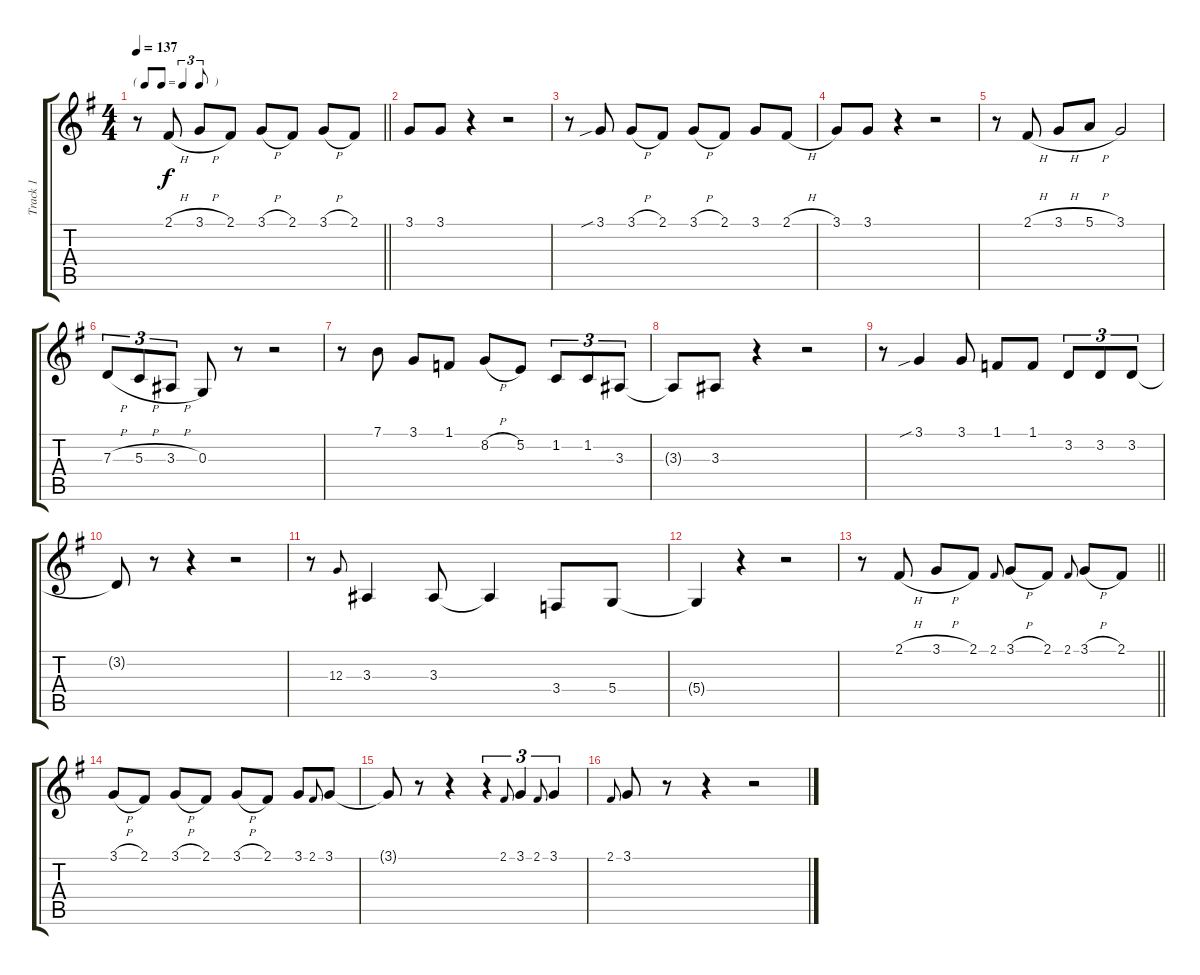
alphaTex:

\track ("Track 1" "Track 1") {instrument tenorsax}
\staff {score tabs}
\tuning (E4 B3 G3 D3 A2 E2) {hide}
\ts (4 4)
\tf triplet8th
\tempo 137
\clef g2
\barLineRight lightlight
\ks g
r.8{dy f} 2.1{h}.8 3.1{h}.8 2.1.8 3.1{h}.8 2.1.8 3.1{h}.8 2.1.8 |
3.1.8 3.1.8 r.4 r.2 |
r.8 3.1{sib}.8 3.1{h}.8 2.1.8 3.1{h}.8 2.1.8 3.1.8 2.1{h}.8 |
3.1.8 3.1.8 r.4 r.2 |
r.8 2.1{h}.8 3.1{h}.8 5.1{h}.8 3.1.2 |
7.3{h}.8{tu (3 2)} 5.3{h}.8{tu (3 2)} 3.3{h}.8{tu (3 2)} 0.3.8 r.8 r.2 |
r.8 7.1.8 3.1.8 1.1.8 8.2{h}.8 5.2.8 1.2.8{tu (3 2)} 1.2.8{tu (3 2)} 3.3.8{tu (3 2)} |
3.3{t}.8 3.3.8 r.4 r.2 |
r.8 3.1{sib}.4 3.1.8 1.1.8 1.1.8 3.2.8{tu (3 2)} 3.2.8{tu (3 2)} 3.2.8{tu (3 2)} |
3.2{t}.8 r.8 r.4 r.2 |
r.8 12.3.8{gr onbeat} 3.3.4 3.3.8 3.3{t}.4 3.4.8 5.4.8 |
5.4{t}.4 r.4 r.2 |
\barLineRight lightlight
r.8 2.1{h}.8 3.1{h}.8 2.1.8 2.1.8{gr onbeat} 3.1{h}.8 2.1.8 2.1.8{gr onbeat} 3.1{h}.8 2.1.8 |
3.1{h}.8 2.1.8 3.1{h}.8 2.1.8 3.1{h}.8 2.1.8 3.1.8 2.1.8{gr onbeat} 3.1.8 |
3.1{t}.8 r.8 r.4 r.4{tu (3 2)} 2.1.8{gr onbeat} 3.1.4{tu (3 2)} 2.1.8{gr onbeat} 3.1.4{tu (3 2)} |
2.1.8{gr onbeat} 3.1.8 r.8 r.4 r.2
